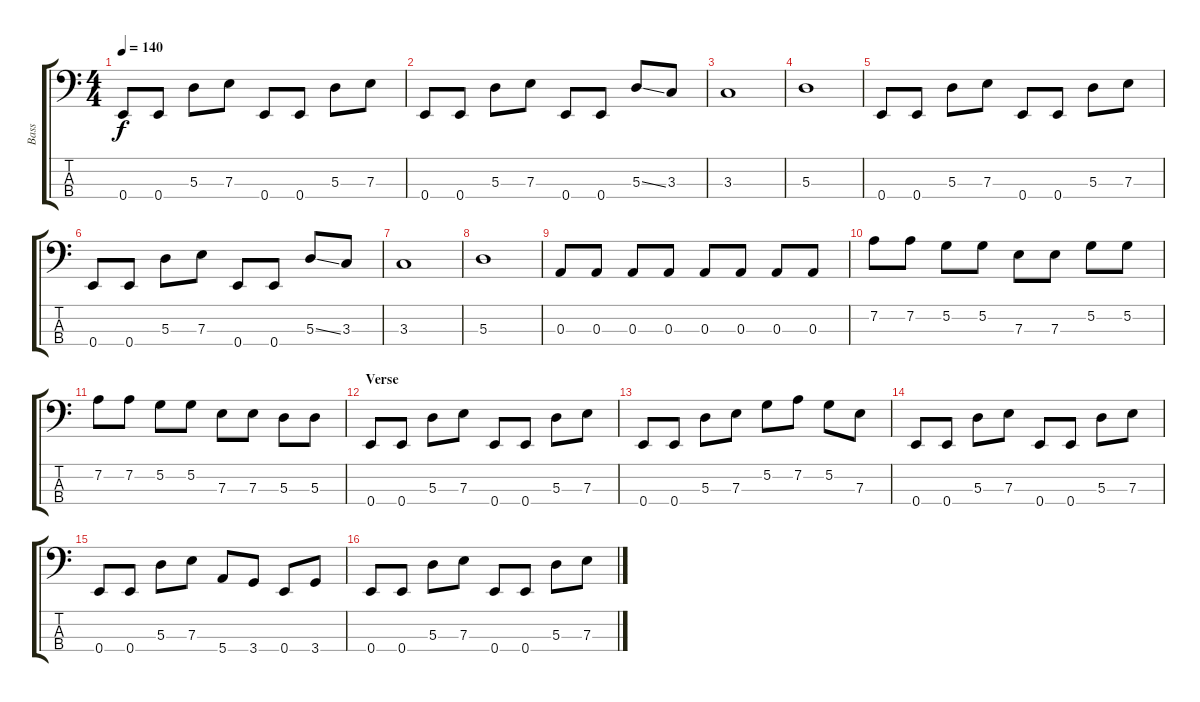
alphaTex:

\track ("Bass" "Bass") {instrument electricbassfinger}
\staff {score tabs}
\tuning (G2 D2 A1 E1) {hide}
\ts (4 4)
\tempo 140
\clef f4
\ks c
0.4.8{dy f} 0.4.8 5.3.8 7.3.8 0.4.8 0.4.8 5.3.8 7.3.8 |
0.4.8 0.4.8 5.3.8 7.3.8 0.4.8 0.4.8 5.3{ss}.8 3.3.8 |
3.3.1 |
5.3.1 |
0.4.8 0.4.8 5.3.8 7.3.8 0.4.8 0.4.8 5.3.8 7.3.8 |
0.4.8 0.4.8 5.3.8 7.3.8 0.4.8 0.4.8 5.3{ss}.8 3.3.8 |
3.3.1 |
5.3.1 |
0.3.8 0.3.8 0.3.8 0.3.8 0.3.8 0.3.8 0.3.8 0.3.8 |
7.2.8 7.2.8 5.2.8 5.2.8 7.3.8 7.3.8 5.2.8 5.2.8 |
7.2.8 7.2.8 5.2.8 5.2.8 7.3.8 7.3.8 5.3.8 5.3.8 |
\section ("" "Verse")
0.4.8 0.4.8 5.3.8 7.3.8 0.4.8 0.4.8 5.3.8 7.3.8 |
0.4.8 0.4.8 5.3.8 7.3.8 5.2.8 7.2.8 5.2.8 7.3.8 |
0.4.8 0.4.8 5.3.8 7.3.8 0.4.8 0.4.8 5.3.8 7.3.8 |
0.4.8 0.4.8 5.3.8 7.3.8 5.4.8 3.4.8 0.4.8 3.4.8 |
0.4.8 0.4.8 5.3.8 7.3.8 0.4.8 0.4.8 5.3.8 7.3.8
